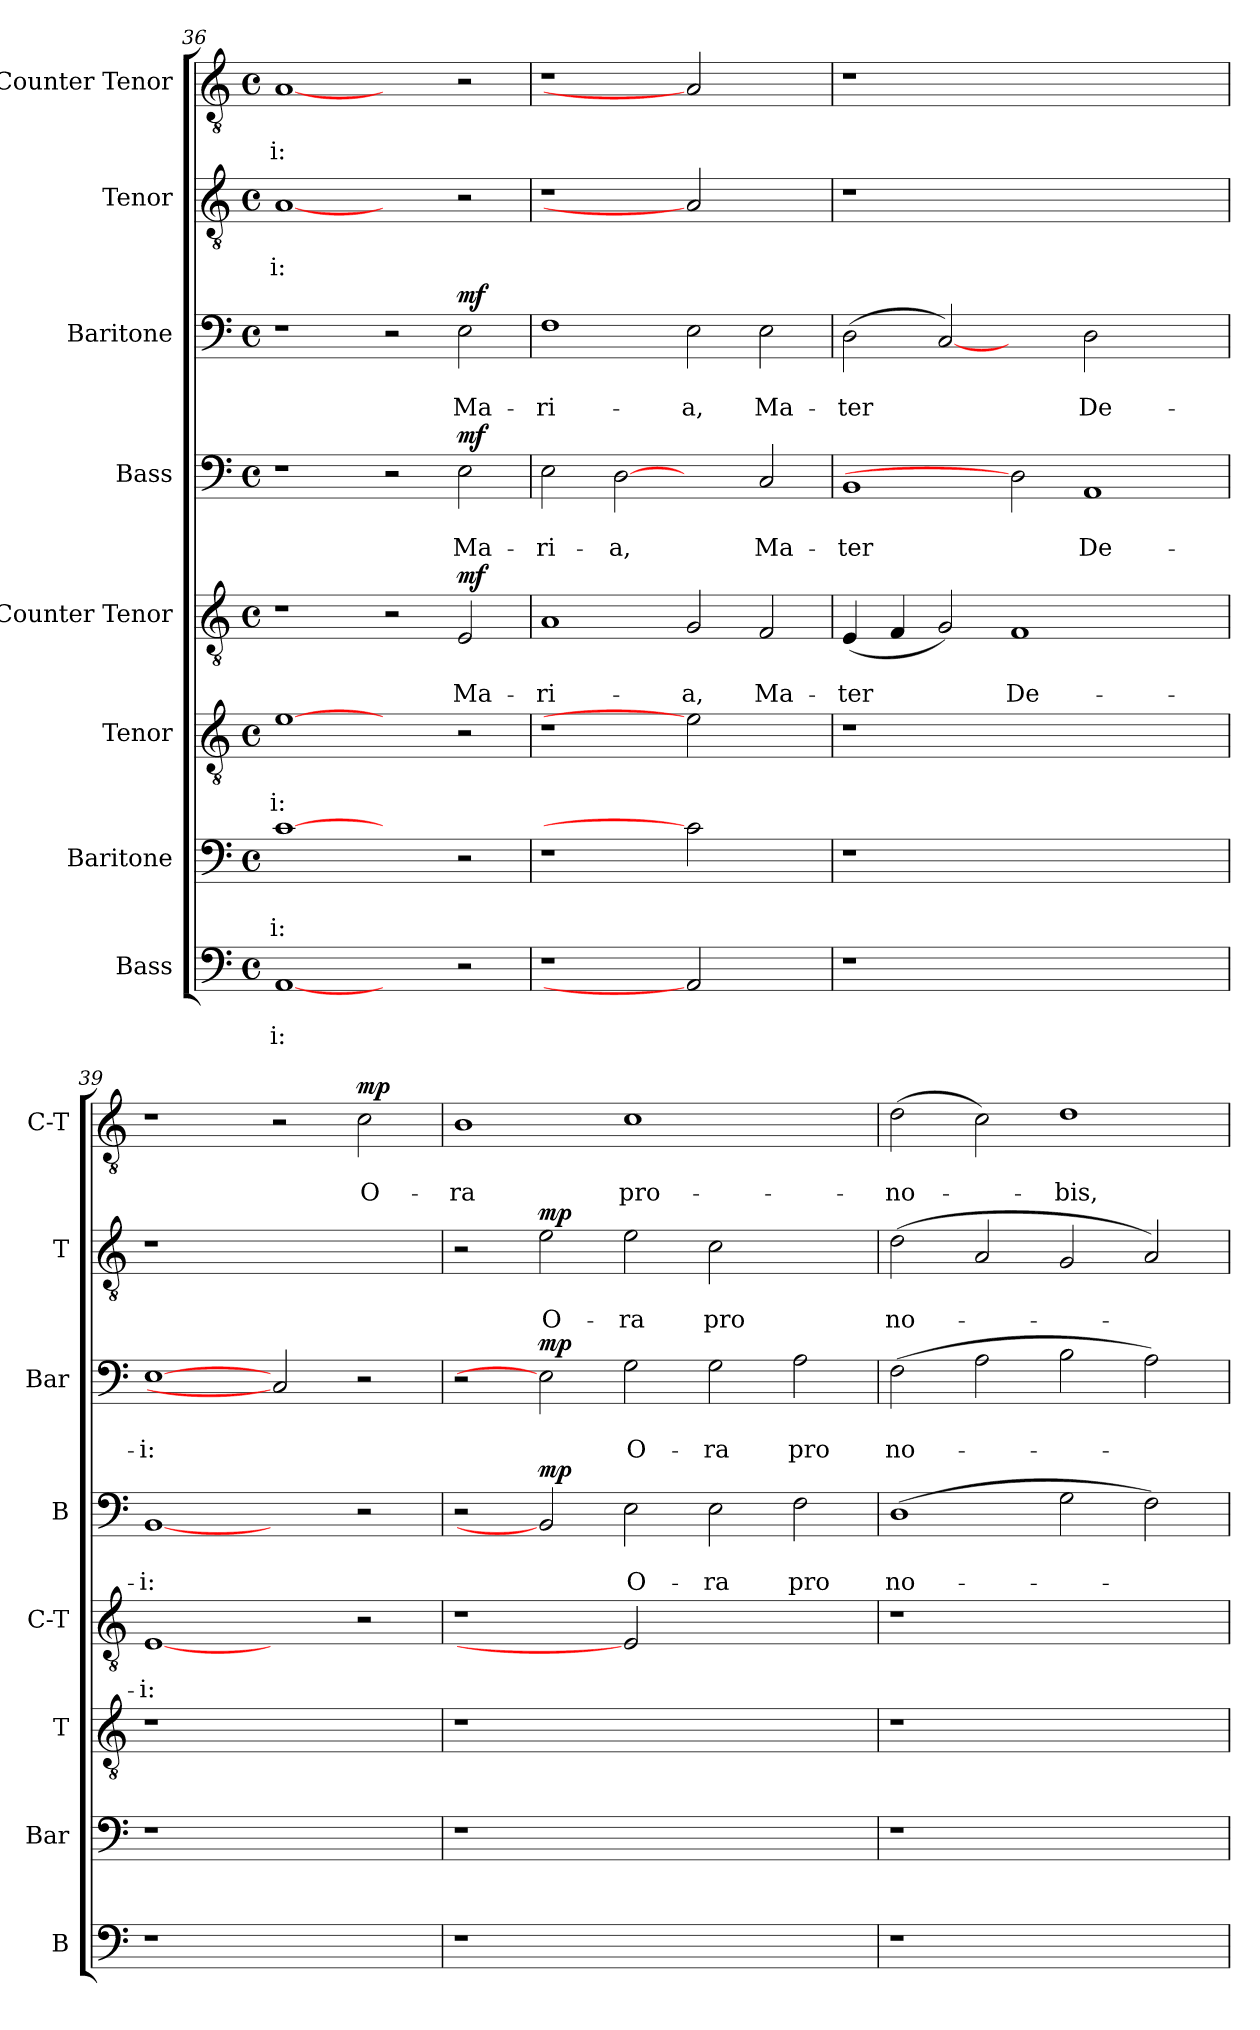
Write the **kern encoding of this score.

**kern	**text	**text	**kern	**text	**text	**kern	**text	**text	**kern	**text	**text	**dynam	**kern	**text	**text	**dynam	**kern	**text	**text	**dynam	**kern	**text	**text	**dynam	**kern	**text	**text	**dynam
*part8	*part8	*part8	*part7	*part7	*part7	*part6	*part6	*part6	*part5	*part5	*part5	*part5	*part4	*part4	*part4	*part4	*part3	*part3	*part3	*part3	*part2	*part2	*part2	*part2	*part1	*part1	*part1	*part1
*staff8	*staff8	*staff8	*staff7	*staff7	*staff7	*staff6	*staff6	*staff6	*staff5	*staff5	*staff5	*staff5	*staff4	*staff4	*staff4	*staff4	*staff3	*staff3	*staff3	*staff3	*staff2	*staff2	*staff2	*staff2	*staff1	*staff1	*staff1	*staff1
*I"Bass	*	*	*I"Baritone	*	*	*I"Tenor	*	*	*I"Counter Tenor	*	*	*	*I"Bass	*	*	*	*I"Baritone	*	*	*	*I"Tenor	*	*	*	*I"Counter Tenor	*	*	*
*I'B	*	*	*I'Bar	*	*	*I'T	*	*	*I'C-T	*	*	*	*I'B	*	*	*	*I'Bar	*	*	*	*I'T	*	*	*	*I'C-T	*	*	*
*clefF4	*	*	*clefF4	*	*	*clefGv2	*	*	*clefGv2	*	*	*	*clefF4	*	*	*	*clefF4	*	*	*	*clefGv2	*	*	*	*clefGv2	*	*	*
*k[]	*	*	*k[]	*	*	*k[]	*	*	*k[]	*	*	*	*k[]	*	*	*	*k[]	*	*	*	*k[]	*	*	*	*k[]	*	*	*
*C:	*	*	*C:	*	*	*C:	*	*	*C:	*	*	*	*C:	*	*	*	*C:	*	*	*	*C:	*	*	*	*C:	*	*	*
*M4/4	*	*	*M4/4	*	*	*M4/4	*	*	*M4/4	*	*	*	*M4/4	*	*	*	*M4/4	*	*	*	*M4/4	*	*	*	*M4/4	*	*	*
*met(c)	*	*	*met(c)	*	*	*met(c)	*	*	*met(c)	*	*	*	*met(c)	*	*	*	*met(c)	*	*	*	*met(c)	*	*	*	*met(c)	*	*	*
=36	=36	=36	=36	=36	=36	=36	=36	=36	=36	=36	=36	=36	=36	=36	=36	=36	=36	=36	=36	=36	=36	=36	=36	=36	=36	=36	=36	=36
!	!	!LO:LY:b	!	!	!LO:LY:b	!	!	!LO:LY:b	!	!	!	!	!	!	!	!	!	!	!	!	!	!	!LO:LY:b	!	!	!	!LO:LY:b	!
[1AA	.	-i:	[1c	.	-i:	[1e	.	-i:	1r	.	.	.	1r	.	.	.	1r	.	.	.	[1A	.	-i:	.	[1A	.	-i:	.
2ryy	.	.	2ryy	.	.	2ryy	.	.	2r	.	.	.	2r	.	.	.	2r	.	.	.	2ryy	.	.	.	2ryy	.	.	.
!	!	!	!	!	!	!	!	!	!	!	!LO:LY:b	!LO:DY:a	!	!	!LO:LY:b	!LO:DY:a	!	!	!LO:LY:b	!LO:DY:a	!	!	!	!	!	!	!	!
2r	.	.	2r	.	.	2r	.	.	2E/	.	Ma-	mf	2E\	.	Ma-	mf	2E\	.	Ma-	mf	2r	.	.	.	2r	.	.	.
=37	=37	=37	=37	=37	=37	=37	=37	=37	=37	=37	=37	=37	=37	=37	=37	=37	=37	=37	=37	=37	=37	=37	=37	=37	=37	=37	=37	=37
!	!	!	!	!	!	!	!	!	!	!	!LO:LY:b	!	!	!	!LO:LY:b	!	!	!	!LO:LY:b	!	!	!	!	!	!	!	!	!
1r	.	.	1r	.	.	1r	.	.	1A	.	-ri-	.	2E\	.	-ri-	.	1F	.	-ri-	.	1r	.	.	.	1r	.	.	.
!	!	!	!	!	!	!	!	!	!	!	!	!	!	!	!LO:LY:b	!	!	!	!	!	!	!	!	!	!	!	!	!
.	.	.	.	.	.	.	.	.	.	.	.	.	[2D	.	-a,	.	.	.	.	.	.	.	.	.	.	.	.	.
!	!	!	!	!	!	!	!	!	!	!	!LO:LY:b	!	!	!	!	!	!	!	!LO:LY:b	!	!	!	!	!	!	!	!	!
2AA]	.	.	2c]	.	.	2e]	.	.	2G/	.	-a,	.	2ryy	.	.	.	2E\	.	-a,	.	2A]	.	.	.	2A]	.	.	.
!	!	!	!	!	!	!	!	!	!	!	!LO:LY:b	!	!	!	!LO:LY:b	!	!	!	!LO:LY:b	!	!	!	!	!	!	!	!	!
2ryy	.	.	2ryy	.	.	2ryy	.	.	2F/	.	Ma-	.	2C/	.	Ma-	.	2E\	.	Ma-	.	2ryy	.	.	.	2ryy	.	.	.
!!LO:PB:g=z
=38	=38	=38	=38	=38	=38	=38	=38	=38	=38	=38	=38	=38	=38	=38	=38	=38	=38	=38	=38	=38	=38	=38	=38	=38	=38	=38	=38	=38
!	!	!	!	!	!	!	!	!	!	!	!LO:LY:b	!	!	!	!LO:LY:b	!	!	!	!LO:LY:b	!	!	!	!	!	!	!	!	!
1r	.	.	1r	.	.	1r	.	.	(<4E/	.	-ter	.	1BB	.	-ter	.	(>2D\	.	-ter	.	1r	.	.	.	1r	.	.	.
.	.	.	.	.	.	.	.	.	4F/	.	.	.	.	.	.	.	.	.	.	.	.	.	.	.	.	.	.	.
.	.	.	.	.	.	.	.	.	2G/)	.	.	.	.	.	.	.	[2C)	.	.	.	.	.	.	.	.	.	.	.
!	!	!	!	!	!	!	!	!	!	!	!LO:LY:b	!	!	!	!	!	!	!	!	!	!	!	!	!	!	!	!	!
1.ryy	.	.	1.ryy	.	.	1.ryy	.	.	1F	.	De-	.	2D]	.	.	.	2ryy	.	.	.	1.ryy	.	.	.	1.ryy	.	.	.
!	!	!	!	!	!	!	!	!	!	!	!	!	!	!	!LO:LY:b	!	!	!	!LO:LY:b	!	!	!	!	!	!	!	!	!
.	.	.	.	.	.	.	.	.	.	.	.	.	1AA	.	De-	.	2D\	.	De-	.	.	.	.	.	.	.	.	.
.	.	.	.	.	.	.	.	.	2ryy	.	.	.	.	.	.	.	2ryy	.	.	.	.	.	.	.	.	.	.	.
=39	=39	=39	=39	=39	=39	=39	=39	=39	=39	=39	=39	=39	=39	=39	=39	=39	=39	=39	=39	=39	=39	=39	=39	=39	=39	=39	=39	=39
!	!	!	!	!	!	!	!	!	!	!	!LO:LY:b	!	!	!	!LO:LY:b	!	!	!	!LO:LY:b	!	!	!	!	!	!	!	!	!
1r	.	.	1r	.	.	1r	.	.	[1E	.	-i:	.	[1BB	.	-i:	.	[1E	.	-i:	.	1r	.	.	.	1r	.	.	.
1ryy	.	.	1ryy	.	.	1ryy	.	.	2ryy	.	.	.	2ryy	.	.	.	2C]	.	.	.	1ryy	.	.	.	2r	.	.	.
!	!	!	!	!	!	!	!	!	!	!	!	!	!	!	!	!	!	!	!	!	!	!	!	!	!	!	!LO:LY:b	!LO:DY:a
.	.	.	.	.	.	.	.	.	2r	.	.	.	2r	.	.	.	2r	.	.	.	.	.	.	.	2c\	.	O-	mp
=40	=40	=40	=40	=40	=40	=40	=40	=40	=40	=40	=40	=40	=40	=40	=40	=40	=40	=40	=40	=40	=40	=40	=40	=40	=40	=40	=40	=40
!	!	!	!	!	!	!	!	!	!	!	!	!	!	!	!	!	!	!	!	!	!	!	!	!	!	!	!LO:LY:b	!
1r	.	.	1r	.	.	1r	.	.	1r	.	.	.	2r	.	.	.	2r	.	.	.	2r	.	.	.	1B	.	-ra	.
!	!	!	!	!	!	!	!	!	!	!	!	!	!	!	!	!LO:DY:a	!	!	!	!LO:DY:a	!	!	!LO:LY:b	!LO:DY:a	!	!	!	!
.	.	.	.	.	.	.	.	.	.	.	.	.	2BB]	.	.	mp	2E]	.	.	mp	2e\	.	O-	mp	.	.	.	.
!	!	!	!	!	!	!	!	!	!	!	!	!	!	!	!LO:LY:b	!	!	!	!LO:LY:b	!	!	!	!LO:LY:b	!	!	!	!LO:LY:b	!
1.ryy	.	.	1.ryy	.	.	1.ryy	.	.	2E]	.	.	.	2E\	.	O-	.	2G\	.	O-	.	2e\	.	-ra	.	1c	.	pro-	.
!	!	!	!	!	!	!	!	!	!	!	!	!	!	!	!LO:LY:b	!	!	!	!LO:LY:b	!	!	!	!LO:LY:b	!	!	!	!	!
.	.	.	.	.	.	.	.	.	1ryy	.	.	.	2E\	.	-ra	.	2G\	.	-ra	.	2c\	.	pro	.	.	.	.	.
!	!	!	!	!	!	!	!	!	!	!	!	!	!	!	!LO:LY:b	!	!	!	!LO:LY:b	!	!	!	!	!	!	!	!	!
.	.	.	.	.	.	.	.	.	.	.	.	.	2F\	.	pro	.	2A\	.	pro	.	2ryy	.	.	.	2ryy	.	.	.
=41	=41	=41	=41	=41	=41	=41	=41	=41	=41	=41	=41	=41	=41	=41	=41	=41	=41	=41	=41	=41	=41	=41	=41	=41	=41	=41	=41	=41
!	!	!	!	!	!	!	!	!	!	!	!	!	!	!	!LO:LY:b	!	!	!	!LO:LY:b	!	!	!	!LO:LY:b	!	!	!	!LO:LY:b	!
1r	.	.	1r	.	.	1r	.	.	1r	.	.	.	(>1D	.	no-	.	(>2F\	.	no-	.	(>2d\	.	no-	.	(>2d\	.	-no-	.
.	.	.	.	.	.	.	.	.	.	.	.	.	.	.	.	.	2A\	.	.	.	2A/	.	.	.	2c\)	.	.	.
!	!	!	!	!	!	!	!	!	!	!	!	!	!	!	!	!	!	!	!	!	!	!	!	!	!	!	!LO:LY:b	!
1ryy	.	.	1ryy	.	.	1ryy	.	.	1ryy	.	.	.	2G\	.	.	.	2B\	.	.	.	2G/	.	.	.	1d	.	-bis,	.
.	.	.	.	.	.	.	.	.	.	.	.	.	2F\)	.	.	.	2A\)	.	.	.	2A/)	.	.	.	.	.	.	.
=	=	=	=	=	=	=	=	=	=	=	=	=	=	=	=	=	=	=	=	=	=	=	=	=	=	=	=	=
*-	*-	*-	*-	*-	*-	*-	*-	*-	*-	*-	*-	*-	*-	*-	*-	*-	*-	*-	*-	*-	*-	*-	*-	*-	*-	*-	*-	*-
